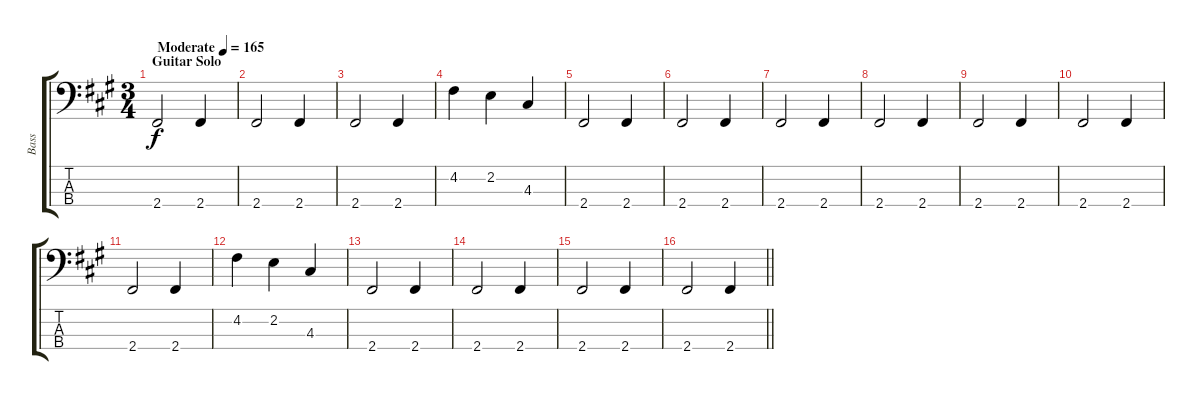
\track ("Bass" "Bass") {instrument electricbassfinger}
\staff {score tabs}
\tuning (G2 D2 A1 E1) {hide}
\ts (3 4)
\section ("" "Guitar Solo")
\tempo (165 "Moderate")
\clef f4
\ks a
2.4.2{dy f instrument electricbassfinger} 2.4.4 |
2.4.2 2.4.4 |
2.4.2 2.4.4 |
4.2.4 2.2.4 4.3.4 |
2.4.2 2.4.4 |
2.4.2 2.4.4 |
2.4.2 2.4.4 |
2.4.2 2.4.4 |
2.4.2 2.4.4 |
2.4.2 2.4.4 |
2.4.2 2.4.4 |
4.2.4 2.2.4 4.3.4 |
2.4.2 2.4.4 |
2.4.2 2.4.4 |
2.4.2 2.4.4 |
\barLineRight lightlight
2.4.2 2.4.4
